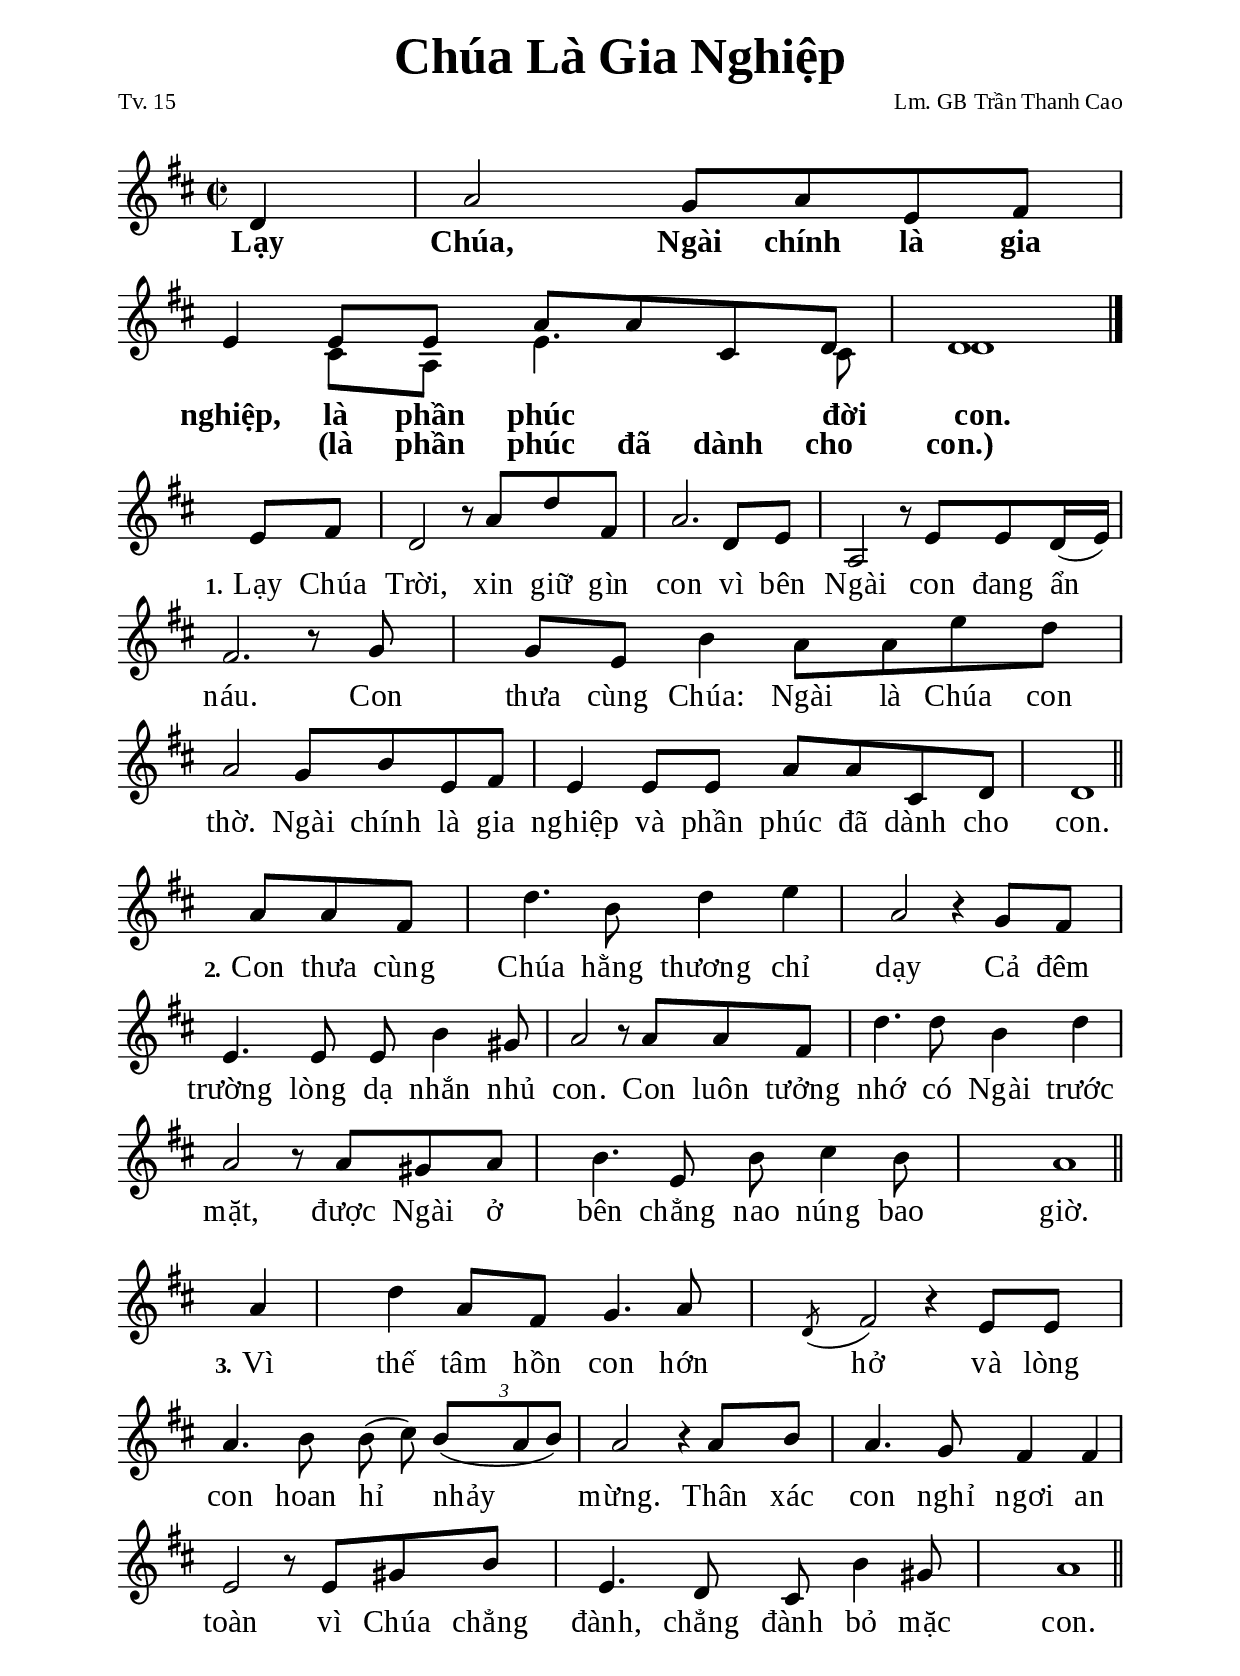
% Cài đặt chung
\version "2.20.0"
\include "english.ly"

\header {
  title = \markup { \fontsize #3 "Chúa Là Gia Nghiệp" }
  poet = "Tv. 15"
  composer = "Lm. GB Trần Thanh Cao"
  arranger = " "
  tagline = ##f
}

\paper {
  #(set-paper-size "a4")
  top-margin = 10\mm
  bottom-margin = 10\mm
  left-margin = 20\mm
  right-margin = 20\mm
  indent = #0
  #(define fonts
    (make-pango-font-tree
      "Liberation Serif"
      "Liberation Serif"
      "Liberation Serif"
      (/ 20 20)))
  page-count = #1
}

% Nhạc điệp khúc
nhacDiepKhucSop = \relative c' {
  \partial 4 d4 |
  a'2 g8 a e fs |
  e4
  \stemDown
  cs8 a e'4. cs8 |
  d1 \bar "|."
}

nhacDiepKhucBas = \relative c' {
  \skip 4
  \skip 1
  \skip 4
  \stemUp
  e8 e a a cs, d
  d1 \bar "|."
}

% Nhạc phiên khúc
nhacPhienKhucMot = \relative c' {
  \partial 4 e8 fs |
  d2 r8 a' d fs, |
  a2. d,8 e |
  a,2 r8 e' e d16 (e) |
  fs2. r8 g |
  g e b'4 a8 a e' d |
  a2 g8 b e, fs |
  e4 e8 e a a cs, d |
  d1 \bar "||"
}

nhacPhienKhucHai = \relative c'' {
  \partial 4. a8 a fs |
  d'4. b8 d4 e |
  a,2 r4 g8 fs |
  e4. e8 e b'4 gs8 |
  a2 r8 a a fs |
  d'4. d8 b4 d |
  a2 r8 a gs a |
  b4. e,8 b' cs4 b8 |
  a1 \bar "||"
}

nhacPhienKhucBa = \relative c'' {
  \partial 4 a4 |
  d a8 fs g4. a8 |
  \acciaccatura d,8 fs2 r4 e8 e |
  \autoBeamOff
  a4. b8 b (cs)
  \autoBeamOn
  \tuplet 3/2 { b8 (a b) } |
  a2 r4 a8 b |
  a4. g8 fs4 fs |
  e2 r8 e gs b |
  e,4. d8 cs b'4 gs8 |
  a1 \bar "||"
}

% Lời điệp khúc
loiDiepKhucSop = \lyricmode {
  Lạy Chúa, Ngài chính là gia nghiệp, là phần phúc đời con.
}

loiDiepKhucBas = \lyricmode {
  (là phần phúc đã dành cho con.)
}

% Lời phiên khúc
loiPhienKhucMot = \lyricmode {
  \set stanza = #"1."
  Lạy Chúa Trời, xin giữ gìn con vì bên Ngài con đang ẩn náu.
  Con thưa cùng Chúa: Ngài là Chúa con thờ.
  Ngài chính là gia nghiệp và phần phúc đã dành cho con.
}

loiPhienKhucHai = \lyricmode {
  \set stanza = #"2."
  Con thưa cùng Chúa hằng thương chỉ dạy
  Cả đêm trường lòng dạ nhắn nhủ con.
  Con luôn tưởng nhớ có Ngài trước mặt,
  được Ngài ở bên chẳng nao núng bao giờ.
}

loiPhienKhucBa = \lyricmode {
  \set stanza = #"3."
  Vì thế tâm hồn con hớn hở và lòng con hoan hỉ nhảy mừng.
  Thân xác con nghỉ ngơi an toàn
  vì Chúa chẳng đành, chẳng đành bỏ mặc con.
}


% Dàn trang
\score {
  \new ChoirStaff <<
    \new Staff = diepKhuc \with {
        \consists "Merge_rests_engraver"
        \magnifyStaff #(magstep +1)
      }
      <<
      \new Voice = beSop {
        \voiceOne \key d \major \time 2/2 \nhacDiepKhucSop
      }
      \new Voice = beBas {
        %\override NoteHead.font-size = #-2
        %\override NoteColumn.ignore-collision = ##t
        \voiceTwo \key d \major \time 2/2 \nhacDiepKhucBas
      }
    >>
    \new Lyrics \lyricsto beSop \loiDiepKhucSop
    \new Lyrics \lyricsto beBas \loiDiepKhucBas
  >>
  \layout {
    \override Lyrics.LyricText.font-series = #'bold
    \override Lyrics.LyricText.font-size = #+3
    \override Lyrics.LyricSpace.minimum-distance = #4.0
    \override Score.BarNumber.break-visibility = ##(#f #f #f)
    \override Score.SpacingSpanner.uniform-stretching = ##t
  }
}

\score {
  \new ChoirStaff <<
    \new Staff = phienKhuc \with {
        \magnifyStaff #(magstep +1)
      }
      <<
      \new Voice = beSop {
        \key d \major \time 2/2 \nhacPhienKhucMot
      }
    >>
    \new Lyrics \lyricsto beSop \loiPhienKhucMot
  >>
  \layout {
    \override Staff.TimeSignature.transparent = ##t
    \override Lyrics.LyricText.font-size = #+3
    \override Lyrics.LyricSpace.minimum-distance = #1.5
    \override Score.BarNumber.break-visibility = ##(#f #f #f)
    \override Score.SpacingSpanner.uniform-stretching = ##t
    \override Score.SpacingSpanner packed-spacing = ##t
  }
}

\score {
  \new ChoirStaff <<
    \new Staff = phienKhuc \with {
        \magnifyStaff #(magstep +1)
      }
      <<
      \new Voice = beSop {
        \key d \major \time 2/2 \nhacPhienKhucHai
      }
    >>
    \new Lyrics \lyricsto beSop \loiPhienKhucHai
  >>
  \layout {
    \override Staff.TimeSignature.transparent = ##t
    \override Lyrics.LyricText.font-size = #+3
    \override Lyrics.LyricSpace.minimum-distance = #1.5
    \override Score.BarNumber.break-visibility = ##(#f #f #f)
    \override Score.SpacingSpanner.uniform-stretching = ##t
    \override Score.SpacingSpanner packed-spacing = ##t
  }
}

\score {
  \new ChoirStaff <<
    \new Staff = phienKhuc \with {
        \magnifyStaff #(magstep +1)
      }
      <<
      \new Voice = beSop {
        \key d \major \time 2/2 \nhacPhienKhucBa
      }
    >>
    \new Lyrics \lyricsto beSop \loiPhienKhucBa
  >>
  \layout {
    \override Staff.TimeSignature.transparent = ##t
    \override Lyrics.LyricText.font-size = #+3
    \override Lyrics.LyricSpace.minimum-distance = #2.0
    \override Score.BarNumber.break-visibility = ##(#f #f #f)
    \override Score.SpacingSpanner.uniform-stretching = ##t
    \override Score.SpacingSpanner packed-spacing = ##t
  }
}
